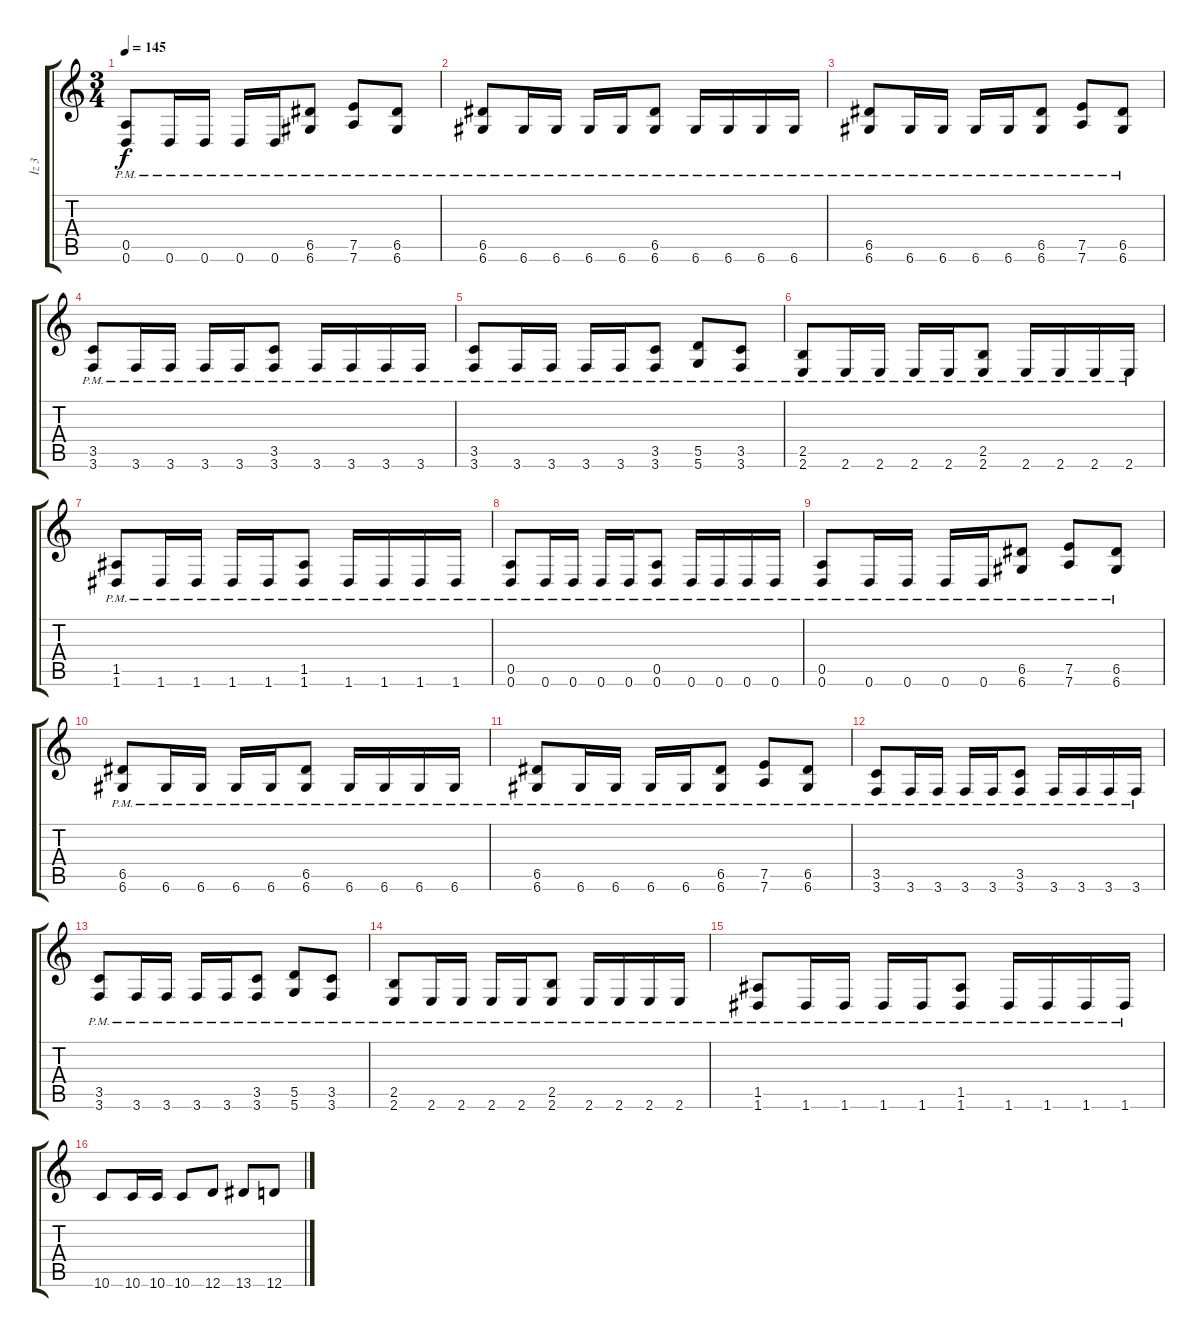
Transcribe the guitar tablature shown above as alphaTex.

\track ("İz 3" "İz 3") {instrument distortionguitar}
\staff {score tabs}
\tuning (E4 B3 G3 D3 A2 D2) {hide}
\ts (3 4)
\tempo 145
\clef g2
\ks c
(0.5{pm} 0.6{pm}).8{dy f} 0.6{pm}.16 0.6{pm}.16 0.6{pm}.16 0.6{pm}.16 (6.5{pm} 6.6{pm}).8 (7.5{pm} 7.6{pm}).8 (6.5{pm} 6.6{pm}).8 |
(6.5{pm} 6.6{pm}).8 6.6{pm}.16 6.6{pm}.16 6.6{pm}.16 6.6{pm}.16 (6.5{pm} 6.6{pm}).8 6.6{pm}.16 6.6{pm}.16 6.6{pm}.16 6.6{pm}.16 |
(6.5{pm} 6.6{pm}).8 6.6{pm}.16 6.6{pm}.16 6.6{pm}.16 6.6{pm}.16 (6.5{pm} 6.6{pm}).8 (7.5{pm} 7.6{pm}).8 (6.5{pm} 6.6{pm}).8 |
(3.5{pm} 3.6{pm}).8 3.6{pm}.16 3.6{pm}.16 3.6{pm}.16 3.6{pm}.16 (3.5{pm} 3.6{pm}).8 3.6{pm}.16 3.6{pm}.16 3.6{pm}.16 3.6{pm}.16 |
(3.5{pm} 3.6{pm}).8 3.6{pm}.16 3.6{pm}.16 3.6{pm}.16 3.6{pm}.16 (3.5{pm} 3.6{pm}).8 (5.5{pm} 5.6{pm}).8 (3.5{pm} 3.6{pm}).8 |
(2.5{pm} 2.6{pm}).8 2.6{pm}.16 2.6{pm}.16 2.6{pm}.16 2.6{pm}.16 (2.5{pm} 2.6{pm}).8 2.6{pm}.16 2.6{pm}.16 2.6{pm}.16 2.6{pm}.16 |
(1.5{pm} 1.6{pm}).8 1.6{pm}.16 1.6{pm}.16 1.6{pm}.16 1.6{pm}.16 (1.5{pm} 1.6{pm}).8 1.6{pm}.16 1.6{pm}.16 1.6{pm}.16 1.6{pm}.16 |
(0.5{pm} 0.6{pm}).8 0.6{pm}.16 0.6{pm}.16 0.6{pm}.16 0.6{pm}.16 (0.5{pm} 0.6{pm}).8 0.6{pm}.16 0.6{pm}.16 0.6{pm}.16 0.6{pm}.16 |
(0.5{pm} 0.6{pm}).8 0.6{pm}.16 0.6{pm}.16 0.6{pm}.16 0.6{pm}.16 (6.5{pm} 6.6{pm}).8 (7.5{pm} 7.6{pm}).8 (6.5{pm} 6.6{pm}).8 |
(6.5{pm} 6.6{pm}).8 6.6{pm}.16 6.6{pm}.16 6.6{pm}.16 6.6{pm}.16 (6.5{pm} 6.6{pm}).8 6.6{pm}.16 6.6{pm}.16 6.6{pm}.16 6.6{pm}.16 |
(6.5{pm} 6.6{pm}).8 6.6{pm}.16 6.6{pm}.16 6.6{pm}.16 6.6{pm}.16 (6.5{pm} 6.6{pm}).8 (7.5{pm} 7.6{pm}).8 (6.5{pm} 6.6{pm}).8 |
(3.5{pm} 3.6{pm}).8 3.6{pm}.16 3.6{pm}.16 3.6{pm}.16 3.6{pm}.16 (3.5{pm} 3.6{pm}).8 3.6{pm}.16 3.6{pm}.16 3.6{pm}.16 3.6{pm}.16 |
(3.5{pm} 3.6{pm}).8 3.6{pm}.16 3.6{pm}.16 3.6{pm}.16 3.6{pm}.16 (3.5{pm} 3.6{pm}).8 (5.5{pm} 5.6{pm}).8 (3.5{pm} 3.6{pm}).8 |
(2.5{pm} 2.6{pm}).8 2.6{pm}.16 2.6{pm}.16 2.6{pm}.16 2.6{pm}.16 (2.5{pm} 2.6{pm}).8 2.6{pm}.16 2.6{pm}.16 2.6{pm}.16 2.6{pm}.16 |
(1.5{pm} 1.6{pm}).8 1.6{pm}.16 1.6{pm}.16 1.6{pm}.16 1.6{pm}.16 (1.5{pm} 1.6{pm}).8 1.6{pm}.16 1.6{pm}.16 1.6{pm}.16 1.6{pm}.16 |
10.6.8 10.6.16 10.6.16 10.6.8 12.6.8 13.6.8 12.6.8
